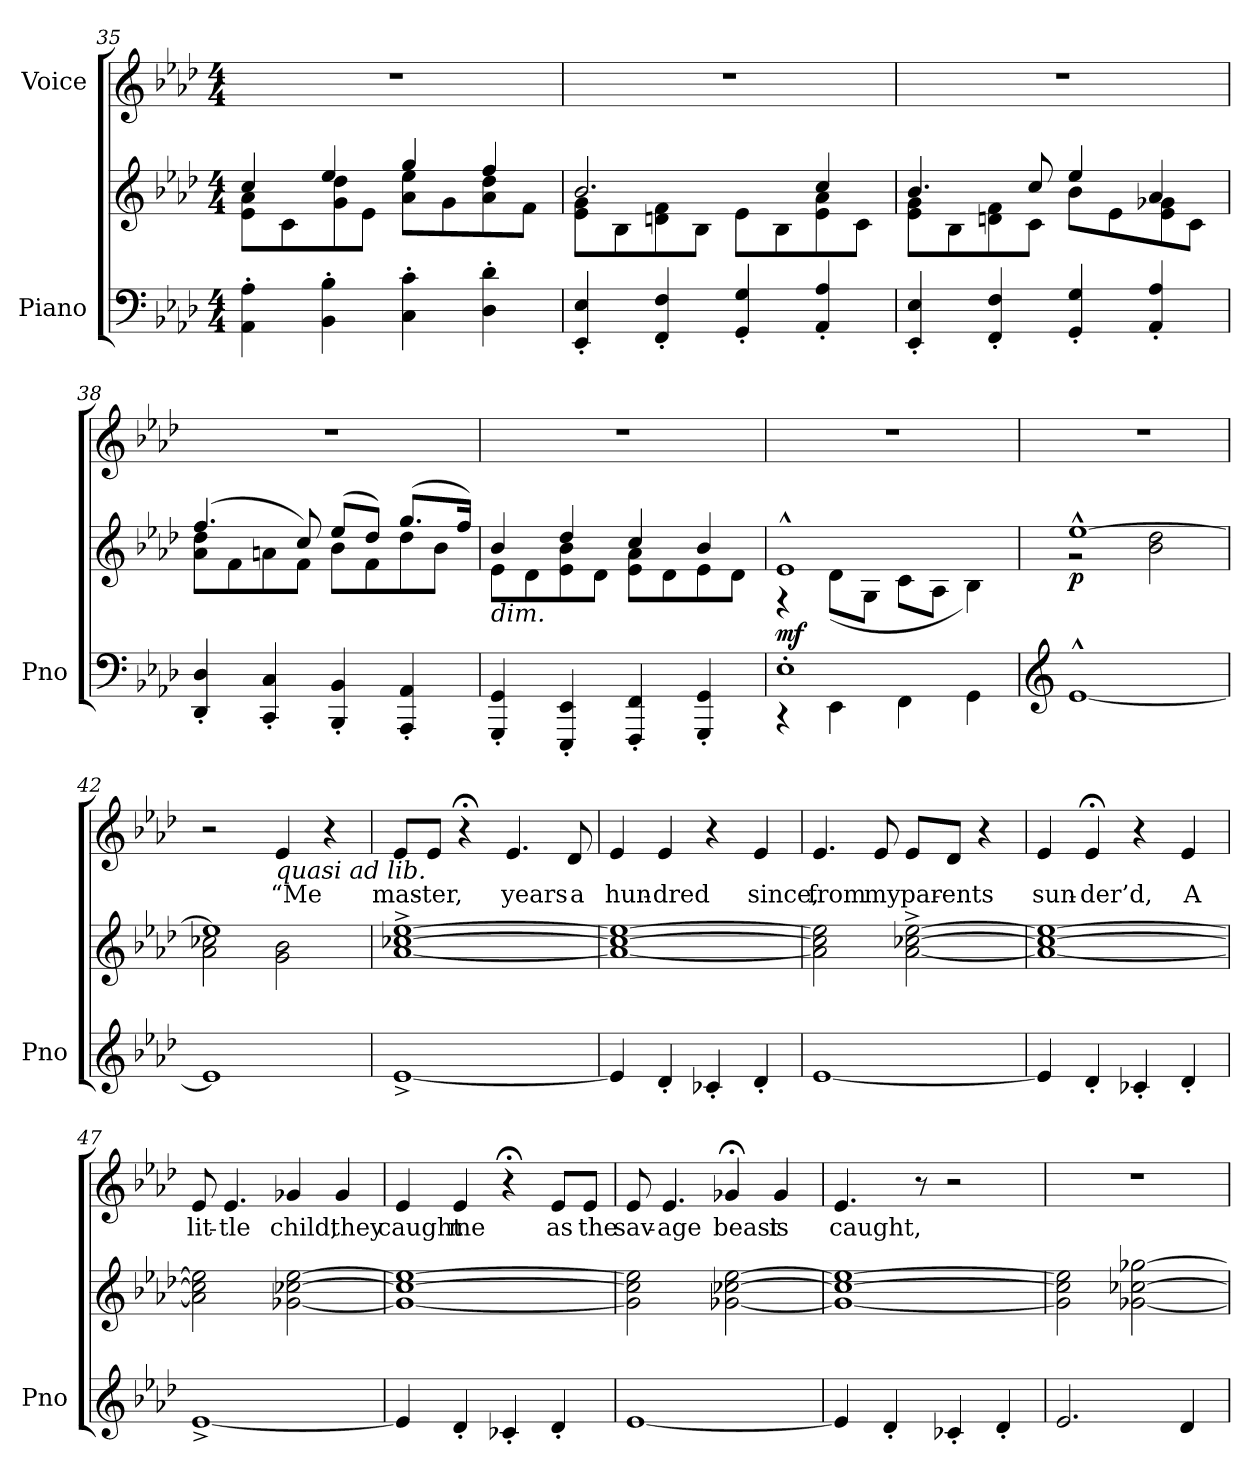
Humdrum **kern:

**kern	**kern	**dynam	**kern	**text
*part2	*part2	*part2	*part1	*part1
*staff3	*staff2	*staff2/3	*staff1	*staff1
*I"Piano	*	*	*I"Voice	*
*I'Pno	*	*	*	*
*clefF4	*clefG2	*	*clefG2	*
*k[b-e-a-d-]	*k[b-e-a-d-]	*	*k[b-e-a-d-]	*
*M4/4	*M4/4	*	*M4/4	*
=35	=35	=35	=35	=35
*	*^	*	*	*
4AA-\' 4A-\'	4cc/	8e-\ 8a-\L	.	1r	.
.	.	8c\	.	.	.
4BB-\' 4B-\'	4ee-/	8g\ 8dd-\	.	.	.
.	.	8e-\J	.	.	.
4C\' 4c\'	4gg/	8a-\ 8ee-\L	.	.	.
.	.	8g\	.	.	.
4D-\' 4d-\'	4ff/	8a-\ 8dd-\	.	.	.
.	.	8f\J	.	.	.
=36	=36	=36	=36	=36	=36
4EE-/' 4E-/'	2.b-/	8e-\ 8g\L	.	1r	.
.	.	8B-\	.	.	.
4FF/' 4F/'	.	8dn\ 8f\	.	.	.
.	.	8B-\J	.	.	.
4GG/' 4G/'	.	8e-\L	.	.	.
.	.	8B-\	.	.	.
4AA-/' 4A-/'	4cc/	8e-\ 8a-\	.	.	.
.	.	8c\J	.	.	.
=37	=37	=37	=37	=37	=37
4EE-/' 4E-/'	4.b-/	8e-\ 8g\L	.	1r	.
.	.	8B-\	.	.	.
4FF/' 4F/'	.	8dn\ 8f\	.	.	.
.	8cc/	8c\J	.	.	.
4GG/' 4G/'	4ee-/	8b-\L	.	.	.
.	.	8e-\	.	.	.
4AA-/' 4A-/'	4a-/	8e-\ 8g-X\	.	.	.
.	.	8c\J	.	.	.
!!LO:LB:g=z
=38	=38	=38	=38	=38	=38
4DD-/' 4D-/'	(4.ff/	8a-\ 8dd-\L	.	1r	.
.	.	8f\	.	.	.
4CC/' 4C/'	.	8an\	.	.	.
.	8cc/)	8f\J	.	.	.
4BBB-/' 4BB-/'	(8ee-/L	8b-\L	.	.	.
.	8dd-/J)	8f\	.	.	.
4AAA-/' 4AA-/'	(8.gg/L	8dd-\	.	.	.
.	.	8b-\J	.	.	.
.	16ff/Jk)	.	.	.	.
=39	=39	=39	=39	=39	=39
!	!LO:TX:b:i:t=dim.	!	!	!	!
4GGG/' 4GG/'	4b-/	8e-\L	.	1r	.
.	.	8d-\	.	.	.
4EEE-/' 4EE-/'	4dd-/	8e-\ 8b-\	.	.	.
.	.	8d-\J	.	.	.
4FFF/' 4FF/'	4cc/	8e-\ 8a-\L	.	.	.
.	.	8d-\	.	.	.
4GGG/' 4GG/'	4b-/	8e-\	.	.	.
.	.	8d-\J	.	.	.
=40	=40	=40	=40	=40	=40
*^	*	*	*	*	*
!	!	!	!	!LO:DY:b	!	!
1E-'	4r	1e-^^	4r	mf	1r	.
.	4EE-\	.	(<8d-\L	.	.	.
.	.	.	8G\J	.	.	.
.	4FF\	.	8c\L	.	.	.
.	.	.	8A-\J	.	.	.
.	4GG\	.	4B-\)	.	.	.
*v	*v	*	*	*	*	*
=41	=41	=41	=41	=41	=41
*clefG2	*	*	*	*	*
*^	*	*	*	*	*
!	!	!	!	!LO:DY:b	!	!
*v	*v	*	*	*	*	*
[1e-^^	[1ee-^^	2r	p	1r	.
.	.	2b-\ 2dd-\	.	.	.
=42	=42	=42	=42	=42	=42
1e-]	1ee-]	2a-\ 2cc-X\	.	2r	.
!	!	!	!	!LO:TX:b:i:t=quasi ad lib.	!
!	!	!	!	!	!LO:LY:b
.	.	2g\ 2b-\	.	4e-/	“Me
.	.	.	.	4r	.
*	*v	*v	*	*	*
=43	=43	=43	=43	=43
!	!	!	!	!LO:LY:b
[1e-^	[1a-^ [1cc-X^ [1ee-^	.	8e-/L	mas-
!	!	!	!	!LO:LY:b
.	.	.	8e-/J	-ter,
.	.	.	4r;<	.
!	!	!	!	!LO:LY:b
.	.	.	4.e-/	years
!	!	!	!	!LO:LY:b
.	.	.	8d-/	a
!!LO:LB:g=z
=44	=44	=44	=44	=44
!	!	!	!	!LO:LY:b
4e-/]	1a-_ 1cc-_ 1ee-_	.	4e-/	hun-
!	!	!	!	!LO:LY:b
4d-'/	.	.	4e-/	-dred
4c-X'/	.	.	4r	.
!	!	!	!	!LO:LY:b
4d-'/	.	.	4e-/	since,
=45	=45	=45	=45	=45
!	!	!	!	!LO:LY:b
[1e-	2a-\] 2cc-\] 2ee-\]	.	4.e-/	from
!	!	!	!	!LO:LY:b
.	.	.	8e-/	my
!	!	!	!	!LO:LY:b
.	[2a-\^ [2cc-X\^ [2ee-\^	.	8e-/L	par-
!	!	!	!	!LO:LY:b
.	.	.	8d-/J	-ents
.	.	.	4r	.
=46	=46	=46	=46	=46
!	!	!	!	!LO:LY:b
4e-/]	1a-_ 1cc-_ 1ee-_	.	4e-/	sun-
!	!	!	!	!LO:LY:b
4d-'/	.	.	4e-;</	-der’d,
4c-X'/	.	.	4r	.
!	!	!	!	!LO:LY:b
4d-'/	.	.	4e-/	A
=47	=47	=47	=47	=47
!	!	!	!	!LO:LY:b
[1e-^	2a-\] 2cc-\] 2ee-\]	.	8e-/	lit-
!	!	!	!	!LO:LY:b
.	.	.	4.e-/	-tle
!	!	!	!	!LO:LY:b
.	[2g-X\ [2cc-X\ [2ee-\	.	4g-X/	child,
!	!	!	!	!LO:LY:b
.	.	.	4g-/	they
=48	=48	=48	=48	=48
!	!	!	!	!LO:LY:b
4e-/]	1g-_ 1cc-_ 1ee-_	.	4e-/	caught
!	!	!	!	!LO:LY:b
4d-'/	.	.	4e-/	me
4c-X'/	.	.	4r;<	.
!	!	!	!	!LO:LY:b
4d-'/	.	.	8e-/L	as
!	!	!	!	!LO:LY:b
.	.	.	8e-/J	the
!!LO:LB:g=z
=49	=49	=49	=49	=49
!	!	!	!	!LO:LY:b
[1e-	2g-\] 2cc-\] 2ee-\]	.	8e-/	sav-
!	!	!	!	!LO:LY:b
.	.	.	4.e-/	-age
!	!	!	!	!LO:LY:b
.	[2g-X\ [2cc-X\ [2ee-\	.	4g-X;</	beast
!	!	!	!	!LO:LY:b
.	.	.	4g-/	is
=50	=50	=50	=50	=50
!	!	!	!	!LO:LY:b
4e-/]	1g-_ 1cc-_ 1ee-_	.	4.e-/	caught,
4d-'/	.	.	.	.
.	.	.	8r	.
4c-X'/	.	.	2r	.
4d-'/	.	.	.	.
=51	=51	=51	=51	=51
2.e-/	2g-\] 2cc-\] 2ee-\]	.	1r	.
.	[2g-X\ [2cc-X\ [2gg-X\	.	.	.
4d-/	.	.	.	.
=	=	=	=	=
*-	*-	*-	*-	*-
